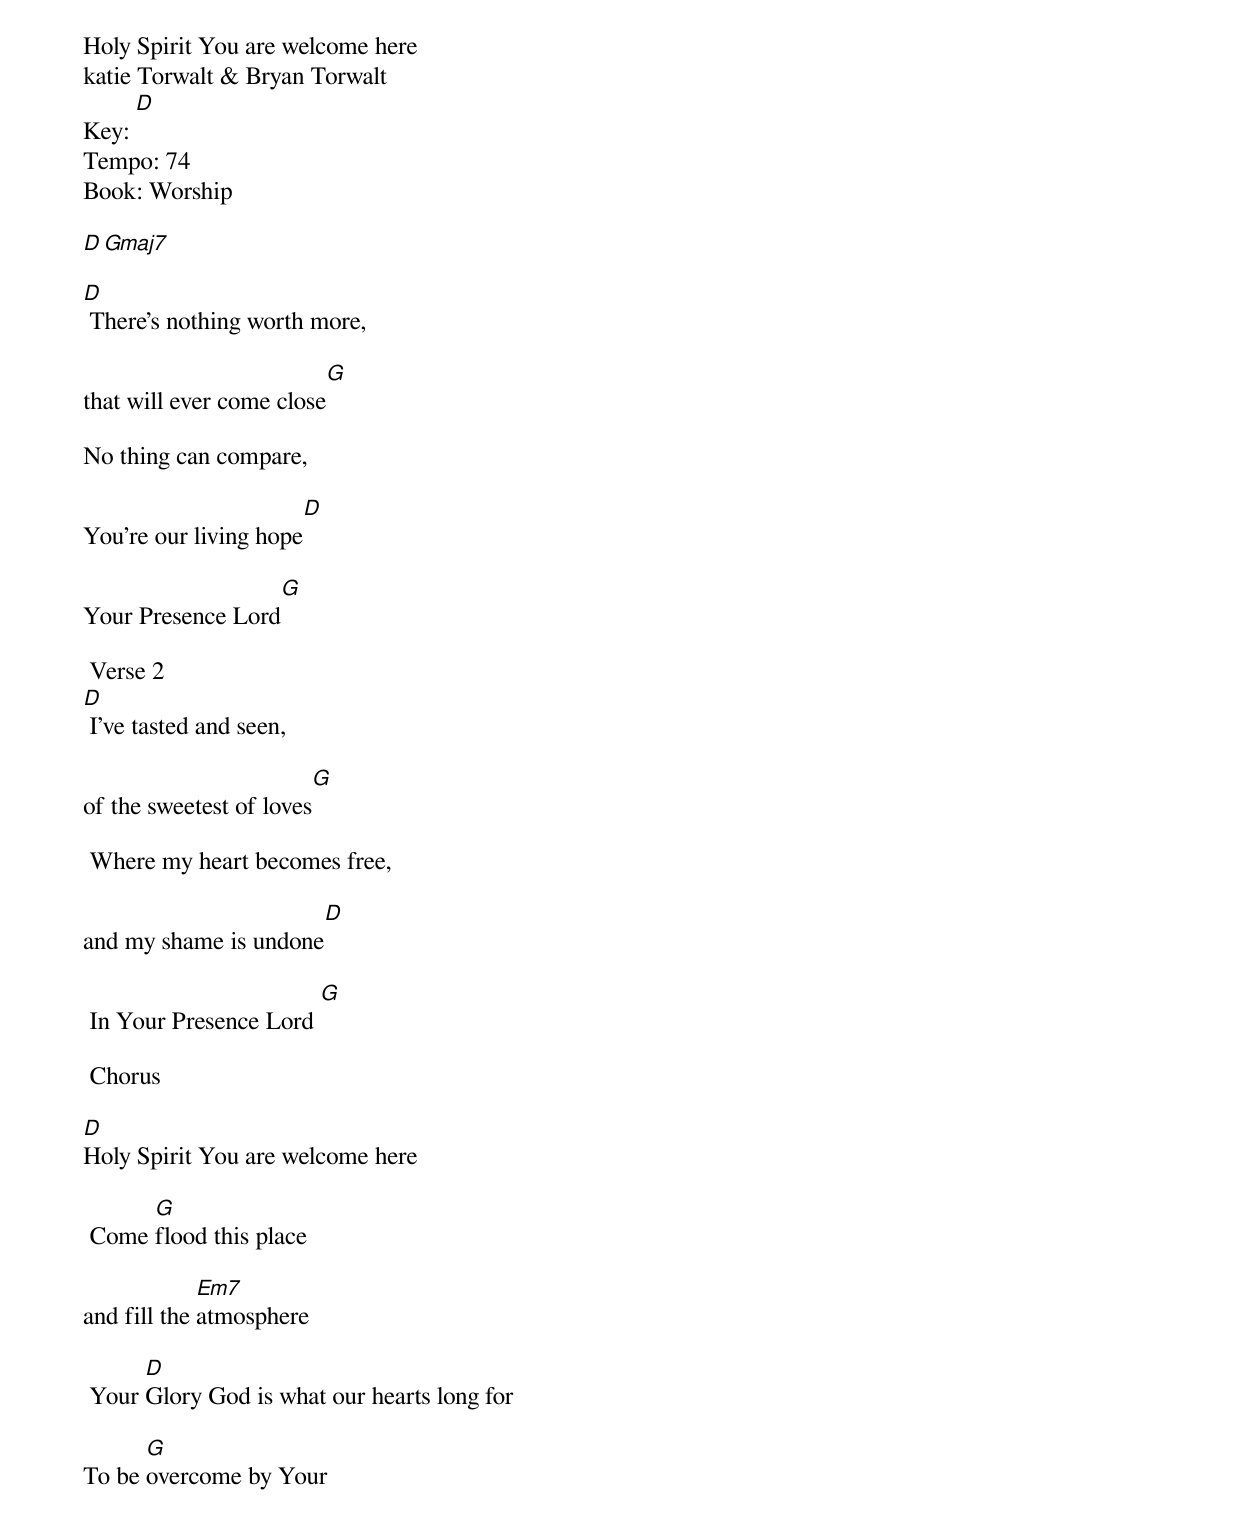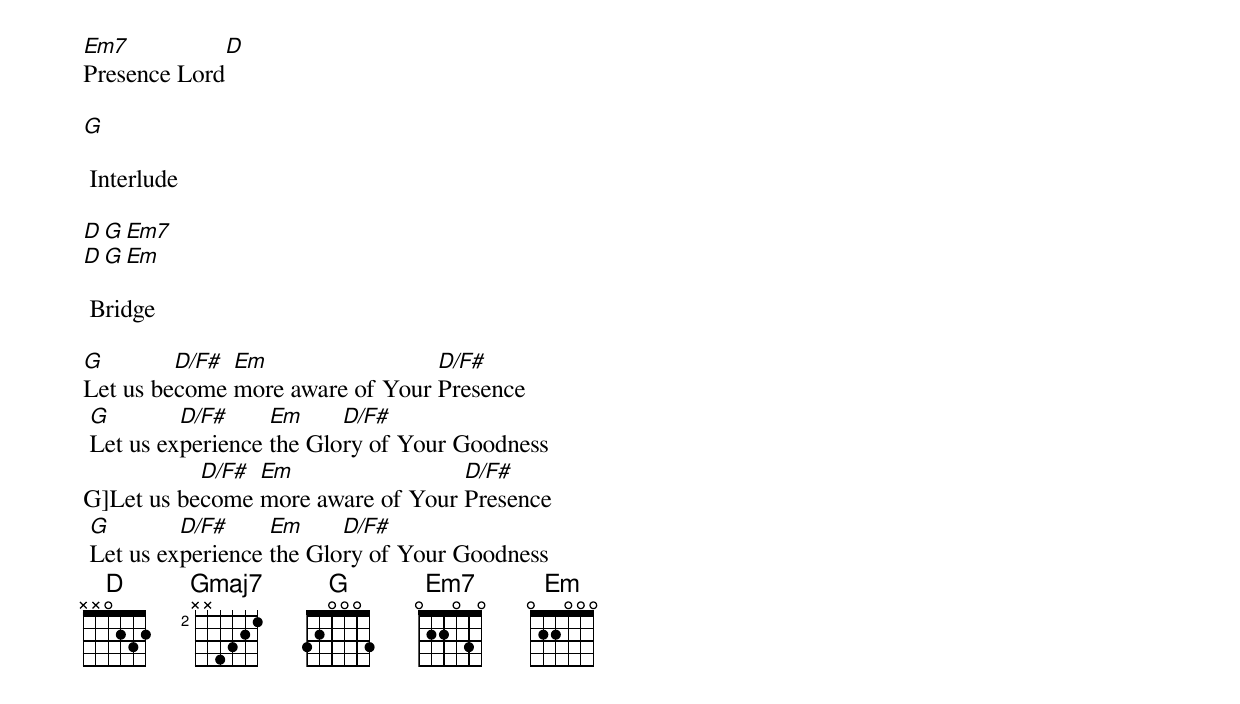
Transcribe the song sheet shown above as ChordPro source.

Holy Spirit You are welcome here
katie Torwalt & Bryan Torwalt
Key: [D]
Tempo: 74
Book: Worship

[D][Gmaj7]

[D] There's nothing worth more,

that will ever come close[G]

No thing can compare,

You're our living hope[D]

Your Presence Lord[G]

 Verse 2
[D] I've tasted and seen,

of the sweetest of loves[G]

 Where my heart becomes free,

and my shame is undone[D]

 In Your Presence Lord [G]

 Chorus

[D]Holy Spirit You are welcome here

 Come [G]flood this place

and fill the [Em7]atmosphere

 Your [D]Glory God is what our hearts long for

To be [G]overcome by Your

[Em7]Presence Lord[D]

[G]

 Interlude

[D][G][Em7]
[D][G][Em]

 Bridge

[G]Let us be[D/F#]come [Em]more aware of Your [D/F#]Presence
 [G]Let us ex[D/F#]perience [Em]the Glo[D/F#]ry of Your Goodness
G]Let us be[D/F#]come [Em]more aware of Your [D/F#]Presence
 [G]Let us ex[D/F#]perience [Em]the Glo[D/F#]ry of Your Goodness
